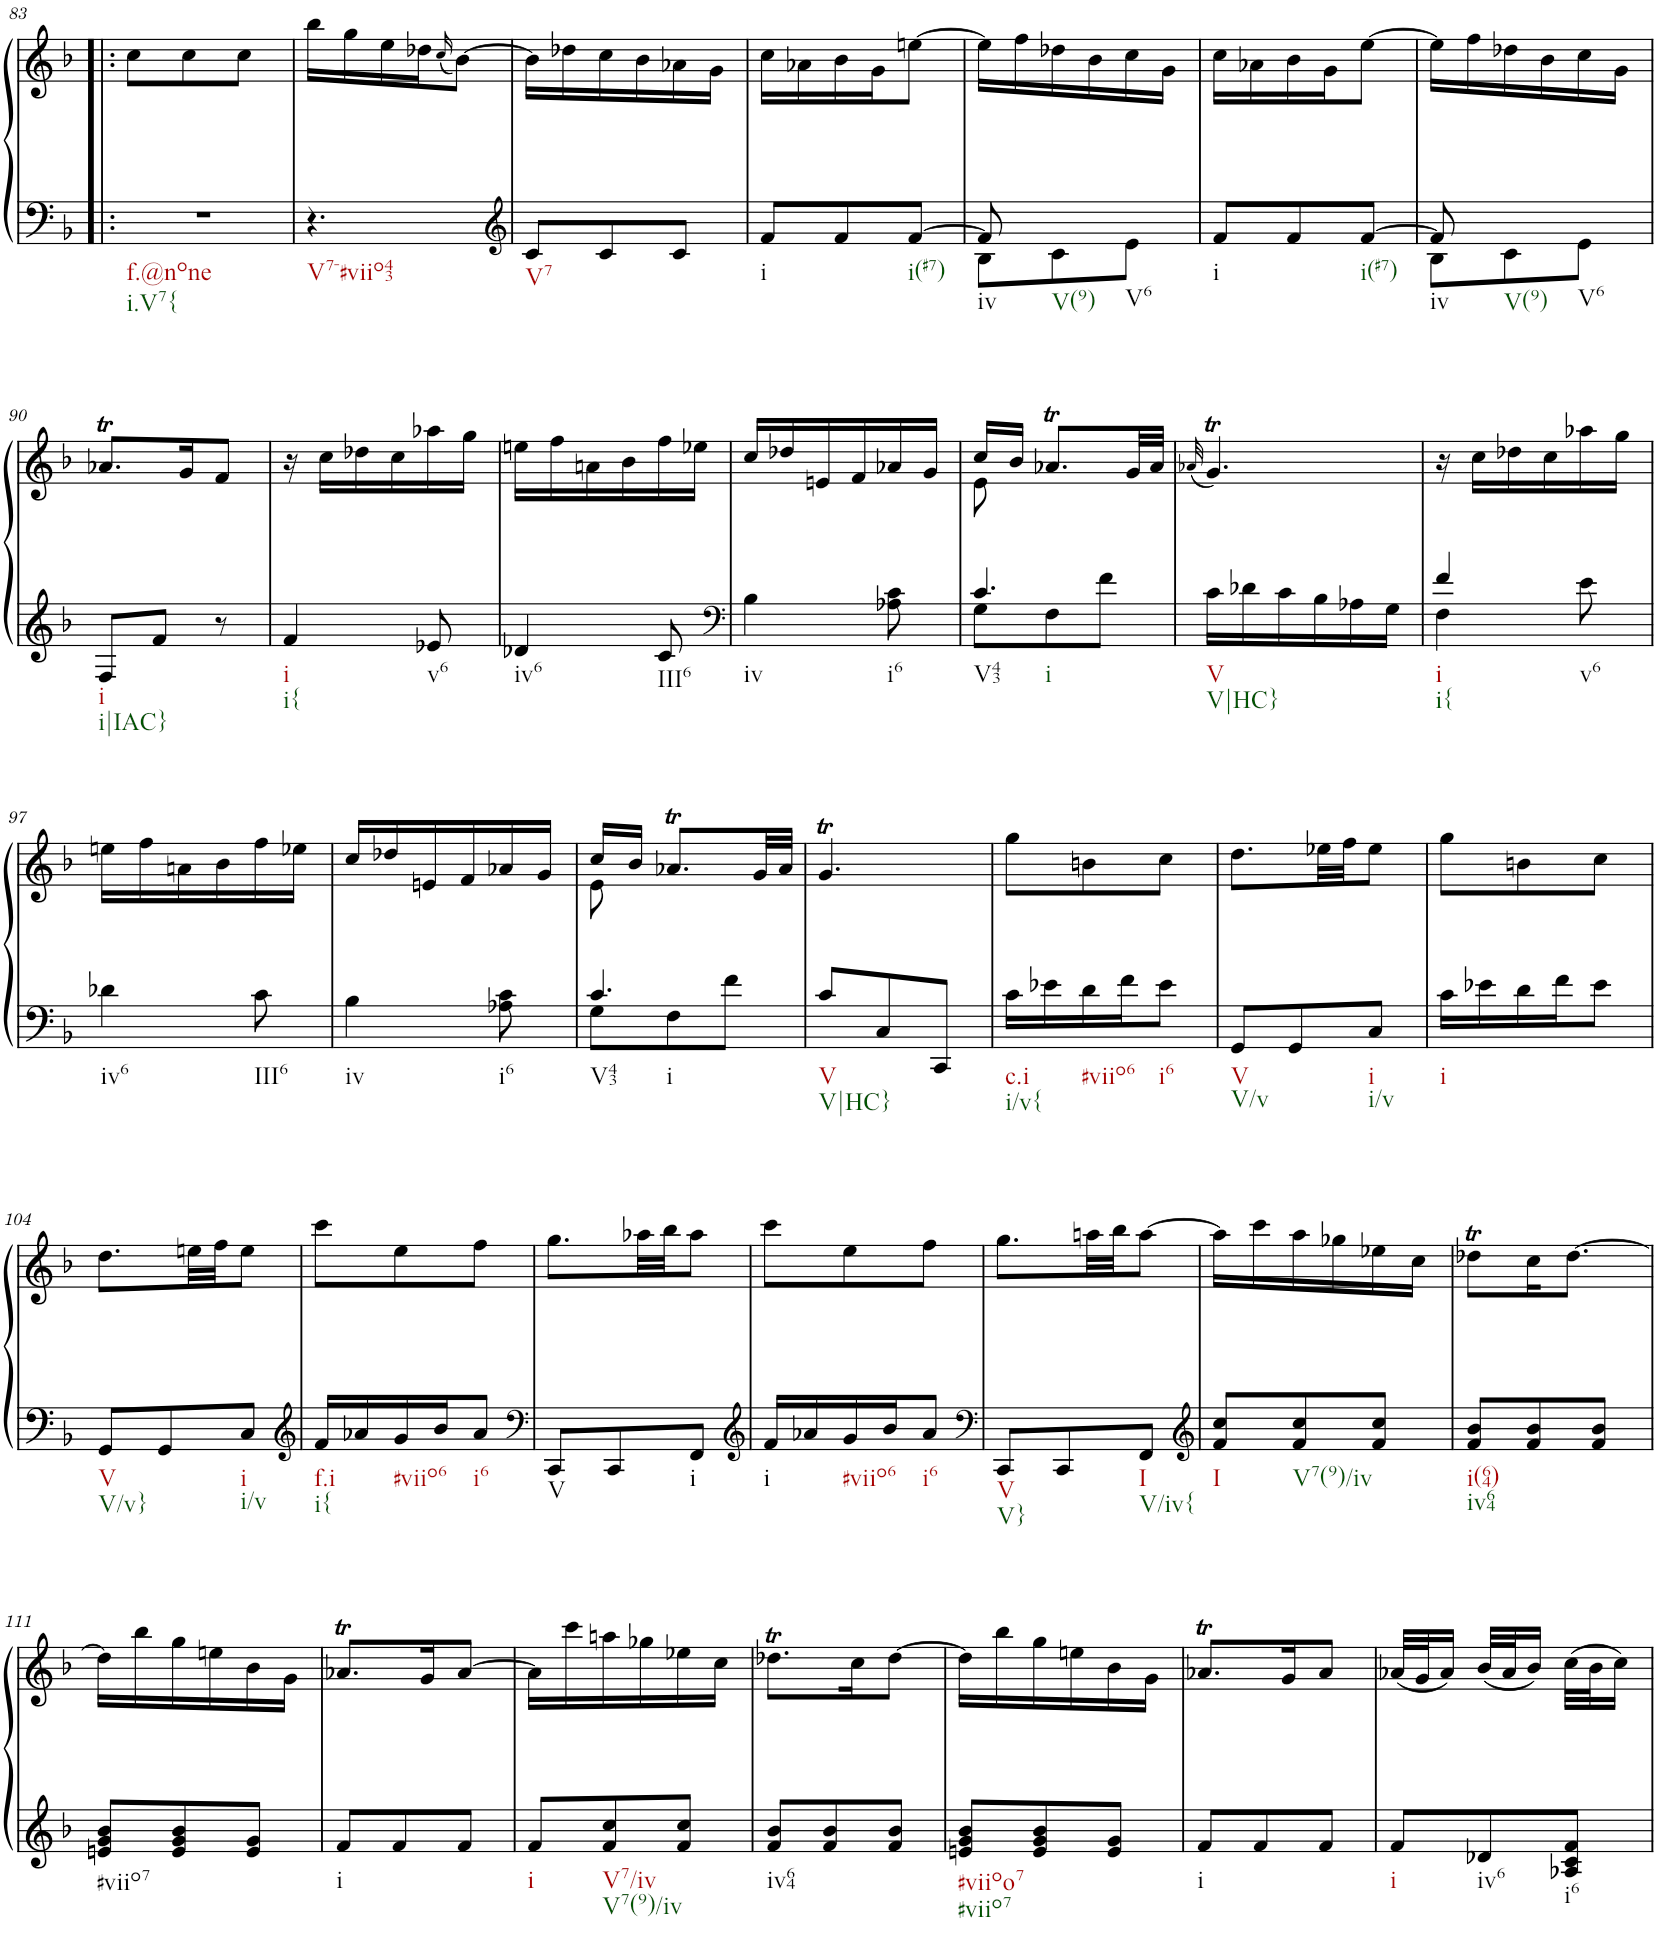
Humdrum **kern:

**kern	**kern
*part1	*part1
*staff2	*staff1
*I"Piano	*
*I'Pno.	*
!!LO:PB:g=z
*clefF4	*clefG2
*k[b-]	*k[b-]
*M3/8	*M3/8
=83!|:	=83!|:
!LO:TX:b:t=f.@none	!
!LO:TX:b:t=i.V7{	!
4.r	8cc\L
.	8cc\
.	8cc\J
=84	=84
!LO:TX:b:t=V7-#viio43	!
4.r	16bb-\LL
.	16gg\
.	16ee\
.	16dd-X\J
.	(16qcc/
.	[8b-\J)
=85	=85
*clefG2	*
!LO:TX:b:t=V7	!
8c/L	16b-\LL]
.	16dd-X\
8c/	16cc\
.	16b-\
8c/J	16a-X\
.	16g\JJ
=86	=86
!LO:TX:b:t=i	!
8f/L	16cc\LL
.	16a-X\
8f/	16b-\
.	16g\J
!LO:TX:b:t=i(#7)	!
[8f/J	[8een\J
=87	=87
*^	*
!LO:TX:b:t=iv	!	!
8f/]	8B-\L	16ee\LL]
.	.	16ff\
!LO:TX:b:t=V(9)	!	!
!LO:TX:b:t=V6	!	!
4ryy	8c\	16dd-X\
.	.	16b-\
.	8e\J	16cc\
.	.	16g\JJ
*v	*v	*
=88	=88
!LO:TX:b:t=i	!
8f/L	16cc\LL
.	16a-X\
8f/	16b-\
.	16g\J
!LO:TX:b:t=i(#7)	!
[8f/J	[8ee\J
=89	=89
*^	*
!LO:TX:b:t=iv	!	!
8f/]	8B-\L	16ee\LL]
.	.	16ff\
!LO:TX:b:t=V(9)	!	!
!LO:TX:b:t=V6	!	!
4ryy	8c\	16dd-X\
.	.	16b-\
.	8e\J	16cc\
.	.	16g\JJ
*v	*v	*
!!LO:LB:g=z
=90	=90
!LO:TX:b:t=i	!
!LO:TX:b:t=i|IAC}	!
8F/L	8.a-XT/L
8f/J	.
.	16g/K
8r	8f/J
=91	=91
!LO:TX:b:t=i	!
!LO:TX:b:t=i{	!
4f/	16r
.	16cc\LL
.	16dd-X\
.	16cc\
!LO:TX:b:t=v6	!
8e-X/	16aa-X\
.	16gg\JJ
=92	=92
!LO:TX:b:t=iv6	!
4d-X/	16een\LL
.	16ff\
.	16an\
.	16b-\
!LO:TX:b:t=III6	!
8c/	16ff\
.	16ee-X\JJ
=93	=93
*clefF4	*
!LO:TX:b:t=iv	!
4B-\	16cc/LL
.	16dd-X/
.	16en/
.	16f/
!LO:TX:b:t=i6	!
8A-X\ 8c\	16a-X/
.	16g/JJ
=94	=94
*^	*^
!LO:TX:b:t=V43	!	!	!
!LO:TX:b:t=i	!	!	!
4.c/	8G\L	16cc/LL	8e\
.	.	16b-/JJ	.
.	8F\	8.a-XT/L	4ryy
.	8f\J	.	.
.	.	32g/LL	.
.	.	32a-/JJJ	.
*v	*v	*	*
*	*v	*v
=95	=95
.	(32qa-X/
!LO:TX:b:t=V	!
!LO:TX:b:t=V|HC}	!
16c\LL	4.gT/)
16d-X\	.
16c\	.
16B-\	.
16A-X\	.
16G\JJ	.
=96	=96
*^	*
!LO:TX:b:t=i	!	!
!LO:TX:b:t=i{	!	!
4f/	4F\	16r
.	.	16cc\LL
.	.	16dd-X\
.	.	16cc\
!LO:TX:b:t=v6	!	!
8e\	8ryy	16aa-X\
.	.	16gg\JJ
*v	*v	*
!!LO:LB:g=z
=97	=97
!LO:TX:b:t=iv6	!
4d-X\	16een\LL
.	16ff\
.	16an\
.	16b-\
!LO:TX:b:t=III6	!
8c\	16ff\
.	16ee-X\JJ
=98	=98
!LO:TX:b:t=iv	!
4B-\	16cc/LL
.	16dd-X/
.	16en/
.	16f/
!LO:TX:b:t=i6	!
8A-X\ 8c\	16a-X/
.	16g/JJ
=99	=99
*^	*^
!LO:TX:b:t=V43	!	!	!
!LO:TX:b:t=i	!	!	!
4.c/	8G\L	16cc/LL	8e\
.	.	16b-/JJ	.
.	8F\	8.a-XT/L	4ryy
.	8f\J	.	.
.	.	32g/LL	.
.	.	32a-/JJJ	.
*v	*v	*	*
*	*v	*v
=100	=100
!LO:TX:b:t=V	!
!LO:TX:b:t=V|HC}	!
8c/L	4.gT/
8C/	.
8CC/J	.
=101	=101
!LO:TX:b:t=c.i	!
!LO:TX:b:t=i/v{	!
16c\LL	8gg\L
16e-X\	.
!LO:TX:b:t=#viio6	!
16d\	8bn\
16f\J	.
!LO:TX:b:t=i6	!
8e-\J	8cc\J
=102	=102
!LO:TX:b:t=V	!
!LO:TX:b:t=V/v	!
8GG/L	8.dd\L
8GG/	.
.	32ee-X\LL
.	32ff\JJ
!LO:TX:b:t=i	!
!LO:TX:b:t=i/v	!
8C/J	8ee-\J
=103	=103
!LO:TX:b:t=i	!
16c\LL	8gg\L
16e-X\	.
16d\	8bn\
16f\J	.
8e-\J	8cc\J
!!LO:LB:g=z
=104	=104
!LO:TX:b:t=V	!
!LO:TX:b:t=V/v}	!
8GG/L	8.dd\L
8GG/	.
.	32een\LL
.	32ff\JJ
!LO:TX:b:t=i	!
!LO:TX:b:t=i/v	!
8C/J	8ee\J
=105	=105
*clefG2	*
!LO:TX:b:t=f.i	!
!LO:TX:b:t=i{	!
16f/LL	8ccc\L
16a-X/	.
!LO:TX:b:t=#viio6	!
16g/	8ee\
16b-/J	.
!LO:TX:b:t=i6	!
8a-/J	8ff\J
=106	=106
*clefF4	*
!LO:TX:b:t=V	!
8CC/L	8.gg\L
8CC/	.
.	32aa-X\LL
.	32bb-\JJ
!LO:TX:b:t=i	!
8FF/J	8aa-\J
=107	=107
*clefG2	*
!LO:TX:b:t=i	!
16f/LL	8ccc\L
16a-X/	.
!LO:TX:b:t=#viio6	!
16g/	8ee\
16b-/J	.
!LO:TX:b:t=i6	!
8a-/J	8ff\J
=108	=108
*clefF4	*
!LO:TX:b:t=V	!
!LO:TX:b:t=V}	!
8CC/L	8.gg\L
8CC/	.
.	32aan\LL
.	32bb-\JJ
!LO:TX:b:t=I	!
!LO:TX:b:t=V/iv{	!
8FF/J	[8aa\J
=109	=109
*clefG2	*
!LO:TX:b:t=I	!
8f/ 8cc/L	16aa\LL]
.	16ccc\
!LO:TX:b:t=V7(9)/iv	!
8f/ 8cc/	16aa\
.	16gg-X\
8f/ 8cc/J	16ee-X\
.	16cc\JJ
=110	=110
!LO:TX:b:t=i(64)	!
!LO:TX:b:t=iv64	!
8f/ 8b-/L	8dd-XT\L
8f/ 8b-/	16cc\K
.	[8.dd-\J
8f/ 8b-/J	.
!!LO:LB:g=z
=111	=111
!LO:TX:b:t=#viio7	!
8en/ 8g/ 8b-/L	16dd-\LL]
.	16bb-\
8e/ 8g/ 8b-/	16gg\
.	16een\
8e/ 8g/J	16b-\
.	16g\JJ
=112	=112
!LO:TX:b:t=i	!
8f/L	8.a-XT/L
8f/	.
.	16g/K
8f/J	[8a-/J
=113	=113
!LO:TX:b:t=i	!
8f/L	16a-\LL]
.	16ccc\
!LO:TX:b:t=V7/iv	!
!LO:TX:b:t=V7(9)/iv	!
8f/ 8cc/	16aan\
.	16gg-X\
8f/ 8cc/J	16ee-X\
.	16cc\JJ
=114	=114
!LO:TX:b:t=iv64	!
8f/ 8b-/L	8.dd-XT\L
8f/ 8b-/	.
.	16cc\K
8f/ 8b-/J	[8dd-\J
=115	=115
!LO:TX:b:t=#viioo7	!
!LO:TX:b:t=#viio7	!
8en/ 8g/ 8b-/L	16dd-\LL]
.	16bb-\
8e/ 8g/ 8b-/	16gg\
.	16een\
8e/ 8g/J	16b-\
.	16g\JJ
=116	=116
!LO:TX:b:t=i	!
8f/L	8.a-XT/L
8f/	.
.	16g/K
8f/J	8a-/J
=117	=117
!LO:TX:b:t=i	!
8f/L	(32a-X/LLL
.	32g/J
.	16a-/JJ)
!LO:TX:b:t=iv6	!
8d-X/	(32b-/LLL
.	32a-/J
.	16b-/JJ)
!LO:TX:b:t=i6	!
8A-X/ 8c/ 8f/J	(32cc\LLL
.	32b-\J
.	16cc\JJ)
=	=
*-	*-
